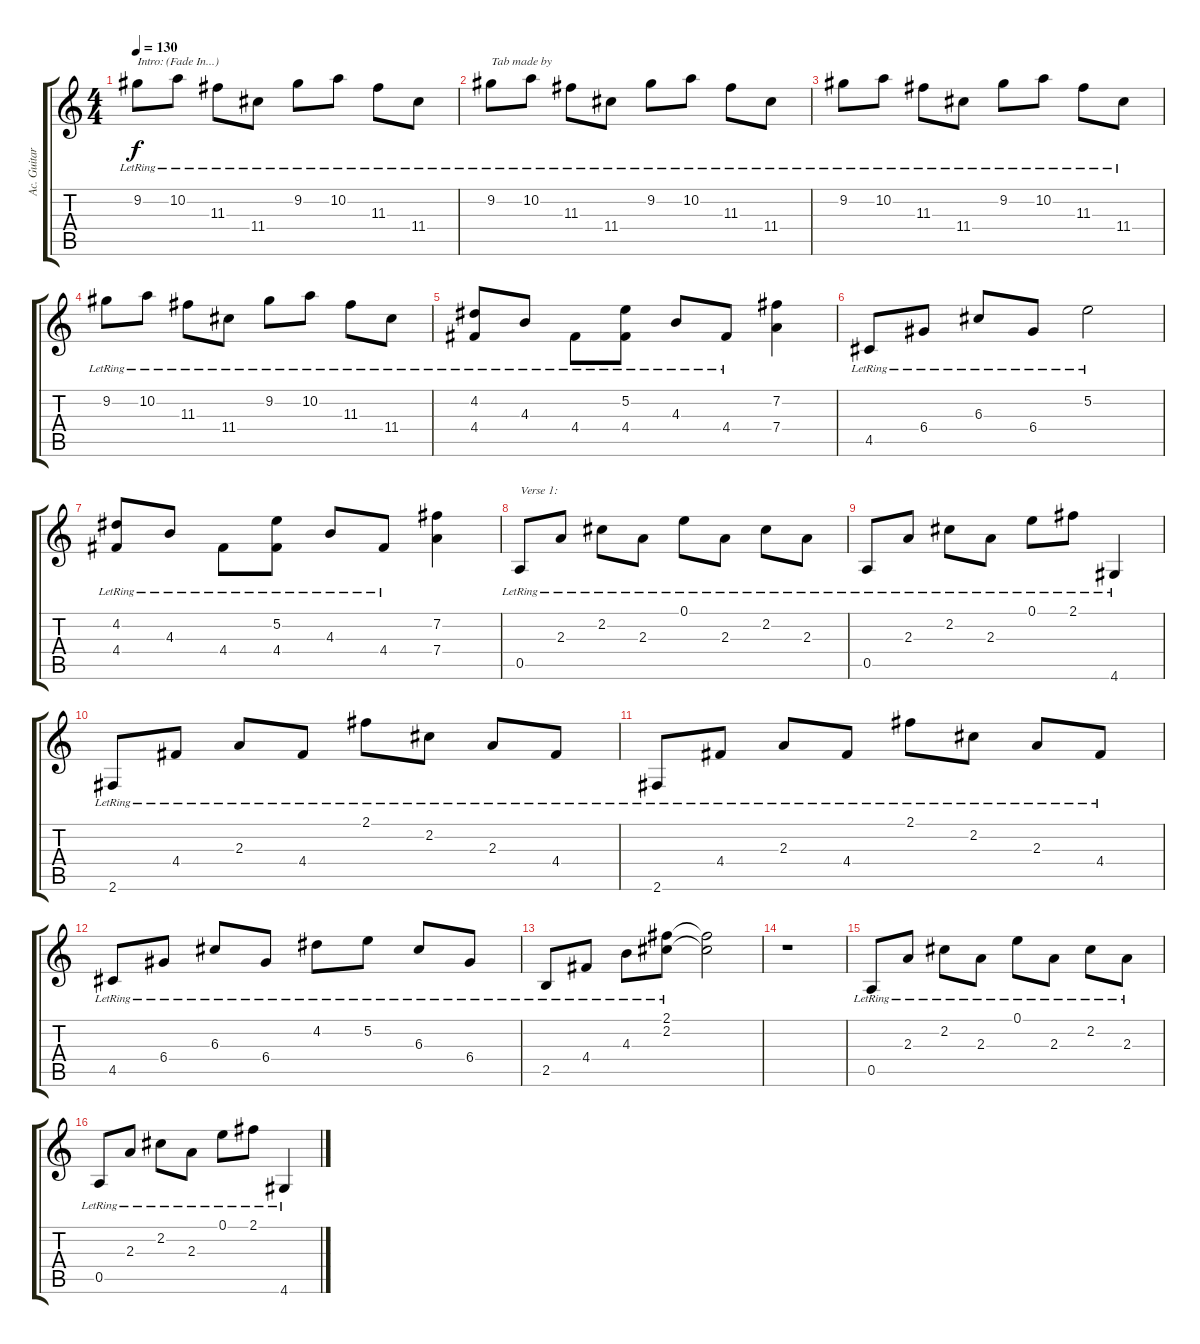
\track ("Ac. Guitar 1" "Ac. Guitar") {instrument electricguitarclean}
\staff {score tabs}
\tuning (E4 B3 G3 D3 A2 E2) {hide}
\ts (4 4)
\tempo 130
\tempo 120
\tempo 130
\clef g2
\ks c
9.2{lr}.8{txt "Intro: (Fade In...)" dy f instrument electricguitarclean} 10.2{lr}.8 11.3{lr}.8 11.4{lr}.8 9.2{lr}.8 10.2{lr}.8 11.3{lr}.8 11.4{lr}.8 |
9.2{lr}.8{txt "Tab made by"} 10.2{lr}.8 11.3{lr}.8 11.4{lr}.8 9.2{lr}.8 10.2{lr}.8 11.3{lr}.8 11.4{lr}.8 |
9.2{lr}.8 10.2{lr}.8 11.3{lr}.8 11.4{lr}.8 9.2{lr}.8 10.2{lr}.8 11.3{lr}.8 11.4{lr}.8 |
9.2{lr}.8 10.2{lr}.8 11.3{lr}.8 11.4{lr}.8 9.2{lr}.8 10.2{lr}.8 11.3{lr}.8 11.4{lr}.8 |
(4.2{lr} 4.4{lr}).8 4.3{lr}.8 4.4{lr}.8 (5.2{lr} 4.4{lr}).8 4.3{lr}.8 4.4{lr}.8 (7.2 7.4).4 |
4.5{lr}.8 6.4{lr}.8 6.3{lr}.8 6.4{lr}.8 5.2{lr}.2 |
(4.2{lr} 4.4{lr}).8 4.3{lr}.8 4.4{lr}.8 (5.2{lr} 4.4{lr}).8 4.3{lr}.8 4.4{lr}.8 (7.2 7.4).4 |
0.5{lr}.8{txt "Verse 1:"} 2.3{lr}.8 2.2{lr}.8 2.3{lr}.8 0.1{lr}.8 2.3{lr}.8 2.2{lr}.8 2.3{lr}.8 |
0.5{lr}.8 2.3{lr}.8 2.2{lr}.8 2.3{lr}.8 0.1{lr}.8 2.1{lr}.8 4.6{lr}.4 |
2.6{lr}.8 4.4{lr}.8 2.3{lr}.8 4.4{lr}.8 2.1{lr}.8 2.2{lr}.8 2.3{lr}.8 4.4{lr}.8 |
2.6{lr}.8 4.4{lr}.8 2.3{lr}.8 4.4{lr}.8 2.1{lr}.8 2.2{lr}.8 2.3{lr}.8 4.4{lr}.8 |
4.5{lr}.8 6.4{lr}.8 6.3{lr}.8 6.4{lr}.8 4.2{lr}.8 5.2{lr}.8 6.3{lr}.8 6.4{lr}.8 |
2.5{lr}.8 4.4{lr}.8 4.3{lr}.8 (2.1{lr} 2.2{lr}).8 (2.1{t} 2.2{t}).2 |
r.1 |
0.5{lr}.8 2.3{lr}.8 2.2{lr}.8 2.3{lr}.8 0.1{lr}.8 2.3{lr}.8 2.2{lr}.8 2.3{lr}.8 |
0.5{lr}.8 2.3{lr}.8 2.2{lr}.8 2.3{lr}.8 0.1{lr}.8 2.1{lr}.8 4.6{lr}.4
